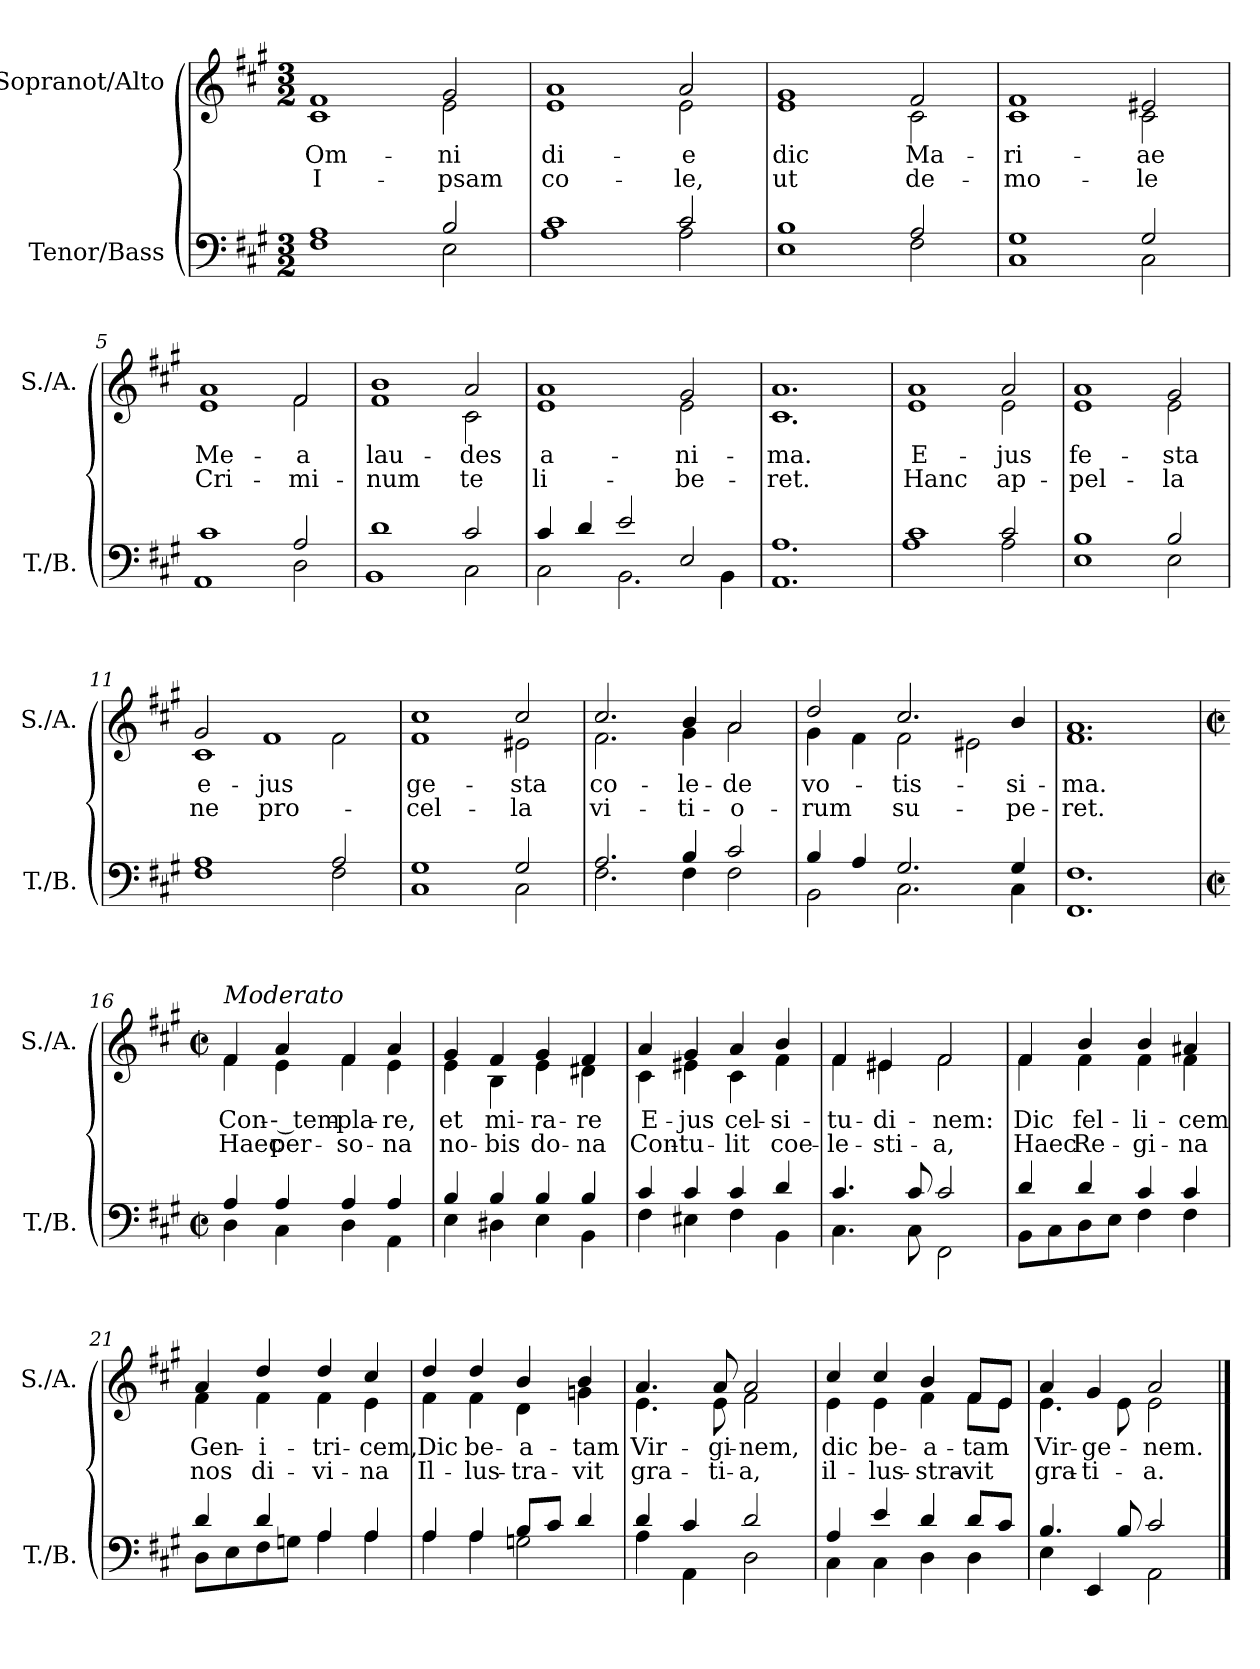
**kern	**kern	**text	**text
*part2	*part1	*part1	*part1
*staff2	*staff1	*staff1	*staff1
*I"Tenor/Bass	*I"Sopranot/Alto	*	*
*I'T./B.	*I'S./A.	*	*
*clefF4	*clefG2	*	*
*k[f#c#g#]	*k[f#c#g#]	*	*
*M3/2	*M3/2	*	*
*MM240	*MM240	*	*
=1	=1	=1	=1
*^	*	*	*
*	*^	*	*	*
!	!	!	!	!LO:LY:b	!LO:LY:b
*	*	*	*^	*	*
1rDDDyy	1A	1F#	1f#	1c#	Om-	I-
!	!	!	!	!	!LO:LY:b	!LO:LY:b
2rDDDyy	2B/	2E\	2g#/	2e\	-ni	-psam
=2	=2	=2	=2	=2	=2	=2
!	!	!	!	!	!LO:LY:b	!LO:LY:b
1rDDDyy	1c#	1A	1a	1e	di-	co-
!	!	!	!	!	!LO:LY:b	!LO:LY:b
2rDDDyy	2c#/	2A\	2a/	2e\	-e	-le,
=3	=3	=3	=3	=3	=3	=3
!	!	!	!	!	!LO:LY:b	!LO:LY:b
1rDDDyy	1B	1E	1g#	1e	dic	ut
!	!	!	!	!	!LO:LY:b	!LO:LY:b
2rDDDyy	2A/	2F#\	2f#/	2c#\	Ma-	de-
=4	=4	=4	=4	=4	=4	=4
!	!	!	!	!	!LO:LY:b	!LO:LY:b
1rDDDyy	1G#	1C#	1f#	1c#	-ri-	-mo-
!	!	!	!	!	!LO:LY:b	!LO:LY:b
2rDDDyy	2G#/	2C#\	2e#X/	2c#\	-ae	-le
=5	=5	=5	=5	=5	=5	=5
!	!	!	!	!	!LO:LY:b	!LO:LY:b
1rDDDyy	1c#	1AA	1a	1e	Me-	Cri-
!	!	!	!	!	!LO:LY:b	!LO:LY:b
2rDDDyy	2A/	2D\	2f#/	2f#\	-a	-mi-
!!LO:LB:g=z	!!
=6	=6	=6	=6	=6	=6	=6
!	!	!	!	!	!LO:LY:b	!LO:LY:b
1rDDDyy	1d	1BB	1b	1f#	lau-	-num
!	!	!	!	!	!LO:LY:b	!LO:LY:b
2rDDDyy	2c#/	2C#\	2a/	2c#\	-des	te
=7	=7	=7	=7	=7	=7	=7
!	!	!	!	!	!LO:LY:b	!LO:LY:b
2rDDDyy	4c#/	2C#\	1a	1e	a-	li-
.	4d/	.	.	.	.	.
2.rDDDyy	2e/	2.BB\	.	.	.	.
!	!	!	!	!	!LO:LY:b	!LO:LY:b
.	2E/	.	2g#/	2e\	-ni-	-be-
4rDDDyy	.	4BB\	.	.	.	.
=8	=8	=8	=8	=8	=8	=8
!	!	!	!	!	!LO:LY:b	!LO:LY:b
1.rDDDyy	1.A	1.AA	1.a	1.c#	-ma.	-ret.
=9	=9	=9	=9	=9	=9	=9
!	!	!	!	!	!LO:LY:b	!LO:LY:b
1rDDDyy	1c#	1A	1a	1e	E-	Hanc
!	!	!	!	!	!LO:LY:b	!LO:LY:b
2rDDDyy	2c#/	2A\	2a/	2e\	-jus	ap-
=10	=10	=10	=10	=10	=10	=10
!	!	!	!	!	!LO:LY:b	!LO:LY:b
1rDDDyy	1B	1E	1a	1e	fe-	-pel-
!	!	!	!	!	!LO:LY:b	!LO:LY:b
2rDDDyy	2B/	2E\	2g#/	2e\	-sta	-la
!!LO:LB:g=z	!!
=11	=11	=11	=11	=11	=11	=11
!	!	!	!	!	!LO:LY:b	!LO:LY:b
1rDDDyy	1A	1F#	2g#/	1c#	e-	ne
!	!	!	!	!	!LO:LY:b	!LO:LY:b
.	.	.	1f#	.	-jus	pro-
2rDDDyy	2A/	2F#\	.	2f#\	.	.
=12	=12	=12	=12	=12	=12	=12
!	!	!	!	!	!LO:LY:b	!LO:LY:b
1rDDDyy	1G#	1C#	1cc#	1f#	ge-	-cel-
!	!	!	!	!	!LO:LY:b	!LO:LY:b
2rDDDyy	2G#/	2C#\	2cc#/	2e#X\	-sta	-la
=13	=13	=13	=13	=13	=13	=13
!	!	!	!	!	!LO:LY:b	!LO:LY:b
2.rDDDyy	2.A/	2.F#\	2.cc#/	2.f#\	co-	vi-
!	!	!	!	!	!LO:LY:b	!LO:LY:b
4rDDDyy	4B/	4F#\	4b/	4g#\	-le-	-ti-
!	!	!	!	!	!LO:LY:b	!LO:LY:b
2rDDDyy	2c#/	2F#\	2a/	2a\	-de	-o-
=14	=14	=14	=14	=14	=14	=14
!	!	!	!	!	!LO:LY:b	!LO:LY:b
2rDDDyy	4B/	2BB\	2dd/	4g#\	vo-	-rum
.	4A/	.	.	4f#\	.	.
!	!	!	!	!	!LO:LY:b	!LO:LY:b
2.rDDDyy	2.G#/	2.C#\	2.cc#/	2f#\	-tis-	su-
.	.	.	.	2e#X\	.	.
!	!	!	!	!	!LO:LY:b	!LO:LY:b
4rDDDyy	4G#/	4C#\	4b/	.	-si-	-pe-
=15	=15	=15	=15	=15	=15	=15
!	!	!	!	!	!LO:LY:b	!LO:LY:b
1.rDDDyy	1.F#	1.FF#	1.a	1.f#	-ma.	-ret.
!!LO:LB:g=z	!!
=16	=16	=16	=16	=16	=16	=16
*M2/2	*	*	*M2/2	*	*	*
*met(c|)	*	*	*met(c|)	*	*	*
*	*	*	*MM128	*	*	*
!	!	!	!LO:TX:a:i:t=Moderato	!	!	!
!	!	!	!	!	!LO:LY:b	!LO:LY:b
1rDDDyy	4A/	4D\	4f#/	4f#\	Con-	Haec
!	!	!	!	!	!LO:LY:b	!LO:LY:b
.	4A/	4C#\	4a/	4e\	-- tem-	per-
!	!	!	!	!	!LO:LY:b	!LO:LY:b
.	4A/	4D\	4f#/	4f#\	-pla-	-so-
!	!	!	!	!	!LO:LY:b	!LO:LY:b
.	4A/	4AA\	4a/	4e\	-re,	-na
=17	=17	=17	=17	=17	=17	=17
!	!	!	!	!	!LO:LY:b	!LO:LY:b
1rDDDyy	4B/	4E\	4g#/	4e\	et	no-
!	!	!	!	!	!LO:LY:b	!LO:LY:b
.	4B/	4D#X\	4f#/	4B\	mi-	-bis
!	!	!	!	!	!LO:LY:b	!LO:LY:b
.	4B/	4E\	4g#/	4e\	-ra-	do-
!	!	!	!	!	!LO:LY:b	!LO:LY:b
.	4B/	4BB\	4f#/	4d#X\	-re	-na
=18	=18	=18	=18	=18	=18	=18
!	!	!	!	!	!LO:LY:b	!LO:LY:b
1rDDDyy	4c#/	4F#\	4a/	4c#\	E-	Con-
!	!	!	!	!	!LO:LY:b	!LO:LY:b
.	4c#/	4E#X\	4g#/	4e#X\	-jus	-tu-
!	!	!	!	!	!LO:LY:b	!LO:LY:b
.	4c#/	4F#\	4a/	4c#\	cel-	-lit
!	!	!	!	!	!LO:LY:b	!LO:LY:b
.	4d/	4BB\	4b/	4f#\	-si-	coe-
=19	=19	=19	=19	=19	=19	=19
!	!	!	!	!	!LO:LY:b	!LO:LY:b
1rDDDyy	4.c#/	4.C#\	4f#/	4f#\	-tu-	-le-
!	!	!	!	!	!LO:LY:b	!LO:LY:b
.	.	.	4e#X/	4e#\	-di-	-sti-
.	8c#/	8C#\	.	.	.	.
!	!	!	!	!	!LO:LY:b	!LO:LY:b
.	2c#/	2FF#\	2f#/	2f#\	-nem:	-a,
!!LO:PB:g=z	!!
=20	=20	=20	=20	=20	=20	=20
!	!	!	!	!	!LO:LY:b	!LO:LY:b
1rDDDyy	8BB\L	4d/	4f#/	4f#\	Dic	Haec
.	8C#\	.	.	.	.	.
!	!	!	!	!	!LO:LY:b	!LO:LY:b
.	8D\	4d/	4b/	4f#\	fel-	Re-
.	8E\J	.	.	.	.	.
!	!	!	!	!	!LO:LY:b	!LO:LY:b
.	4c#/	4F#\	4b/	4f#\	-li-	-gi-
!	!	!	!	!	!LO:LY:b	!LO:LY:b
.	4c#/	4F#\	4a#X/	4f#\	-cem	-na
=21	=21	=21	=21	=21	=21	=21
!	!	!	!	!	!LO:LY:b	!LO:LY:b
1rDDDyy	8D\L	4d/	4a/	4f#\	Gen-	nos
.	8E\	.	.	.	.	.
!	!	!	!	!	!LO:LY:b	!LO:LY:b
.	8F#\	4d/	4dd/	4f#\	-i-	di-
.	8Gn\J	.	.	.	.	.
!	!	!	!	!	!LO:LY:b	!LO:LY:b
.	4A/	4A\	4dd/	4f#\	-tri-	-vi-
!	!	!	!	!	!LO:LY:b	!LO:LY:b
.	4A/	4A\	4cc#/	4e\	-cem,	-na
=22	=22	=22	=22	=22	=22	=22
!	!	!	!	!	!LO:LY:b	!LO:LY:b
1rDDDyy	4A/	4A\	4dd/	4f#\	Dic	Il-
!	!	!	!	!	!LO:LY:b	!LO:LY:b
.	4A/	4A\	4dd/	4f#\	be-	-lus-
!	!	!	!	!	!LO:LY:b	!LO:LY:b
.	8B/L	2Gn\	4b/	4d\	-a-	-tra-
.	8c#/J	.	.	.	.	.
!	!	!	!	!	!LO:LY:b	!LO:LY:b
.	4d/	.	4b/	4gn\	-tam	-vit
=23	=23	=23	=23	=23	=23	=23
!	!	!	!	!	!LO:LY:b	!LO:LY:b
1rDDDyy	4d/	4A\	4.a/	4.e\	Vir-	gra-
.	4c#/	4AA\	.	.	.	.
!	!	!	!	!	!LO:LY:b	!LO:LY:b
.	.	.	8a/	8e\	-gi-	-ti-
!	!	!	!	!	!LO:LY:b	!LO:LY:b
.	2d/	2D\	2a/	2f#\	-nem,	-a,
!!LO:LB:g=z	!!
=24	=24	=24	=24	=24	=24	=24
!	!	!	!	!	!LO:LY:b	!LO:LY:b
1rDDDyy	4A/	4C#\	4cc#/	4e\	dic	il-
!	!	!	!	!	!LO:LY:b	!LO:LY:b
.	4e/	4C#\	4cc#/	4e\	be-	-lus-
!	!	!	!	!	!LO:LY:b	!LO:LY:b
.	4d/	4D\	4b/	4f#\	-a-	-stra-
!	!	!	!	!	!LO:LY:b	!LO:LY:b
.	8d/L	4D\	8f#/L	8f#\L	-tam	-vit
.	8c#/J	.	8e/J	8e\J	.	.
=25	=25	=25	=25	=25	=25	=25
!	!	!	!	!	!LO:LY:b	!LO:LY:b
1rDDDyy	4E\	4.B/	4a/	4.e\	Vir-	gra-
!	!	!	!	!	!LO:LY:b	!LO:LY:b
.	4EE/	.	4g#/	.	-ge-	-ti-
.	.	8B/	.	8e\	.	.
!	!	!	!	!	!LO:LY:b	!LO:LY:b
.	2c#/	2AA\	2a/	2e\	-nem.	-a.
*v	*v	*v	*	*	*	*
*	*v	*v	*	*
==	==	==	==
*-	*-	*-	*-
